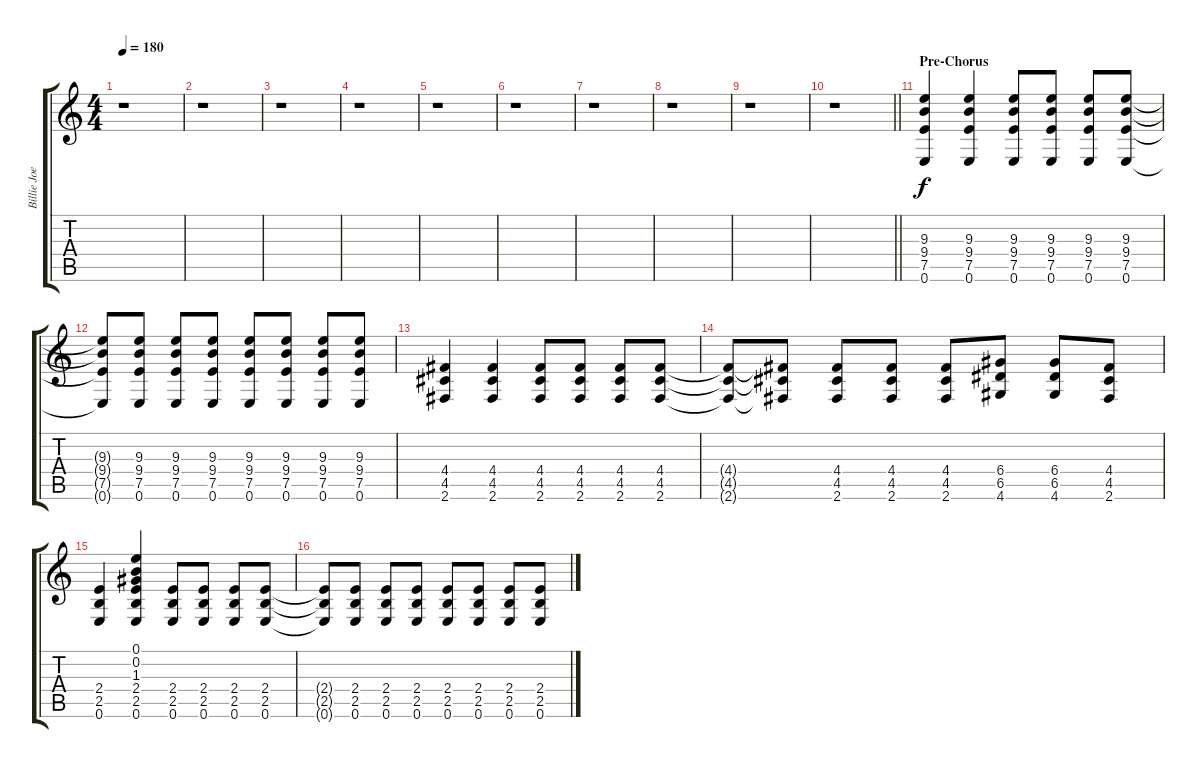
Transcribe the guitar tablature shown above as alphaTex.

\track ("Billie Joe Armstrong (Guitar 2)" "Billie Joe") {instrument overdrivenguitar}
\staff {score tabs}
\tuning (E4 B3 G3 D3 A2 E2) {hide}
\ts (4 4)
\tempo 180
\clef g2
\ks c
r.1{dy f} |
r.1 |
r.1 |
r.1 |
r.1 |
r.1 |
r.1 |
r.1 |
r.1 |
\barLineRight lightlight
r.1 |
\section ("" "Pre-Chorus")
(9.3 9.4 7.5 0.6).4 (9.3 9.4 7.5 0.6).4 (9.3 9.4 7.5 0.6).8 (9.3 9.4 7.5 0.6).8 (9.3 9.4 7.5 0.6).8 (9.3 9.4 7.5 0.6).8 |
(9.3{t} 9.4{t} 7.5{t} 0.6{t}).8 (9.3 9.4 7.5 0.6).8 (9.3 9.4 7.5 0.6).8 (9.3 9.4 7.5 0.6).8 (9.3 9.4 7.5 0.6).8 (9.3 9.4 7.5 0.6).8 (9.3 9.4 7.5 0.6).8 (9.3 9.4 7.5 0.6).8 |
(4.4 4.5 2.6).4 (4.4 4.5 2.6).4 (4.4 4.5 2.6).8 (4.4 4.5 2.6).8 (4.4 4.5 2.6).8 (4.4 4.5 2.6).8 |
(4.4{t} 4.5{t} 2.6{t}).8 (4.4{t} 4.5{t} 2.6{t}).8 (4.4 4.5 2.6).8 (4.4 4.5 2.6).8 (4.4 4.5 2.6).8 (6.4 6.5 4.6).8 (6.4 6.5 4.6).8 (4.4 4.5 2.6).8 |
(2.4 2.5 0.6).4 (0.1 0.2 1.3 2.4 2.5 0.6).4 (2.4 2.5 0.6).8 (2.4 2.5 0.6).8 (2.4 2.5 0.6).8 (2.4 2.5 0.6).8 |
(2.4{t} 2.5{t} 0.6{t}).8 (2.4 2.5 0.6).8 (2.4 2.5 0.6).8 (2.4 2.5 0.6).8 (2.4 2.5 0.6).8 (2.4 2.5 0.6).8 (2.4 2.5 0.6).8 (2.4 2.5 0.6).8
